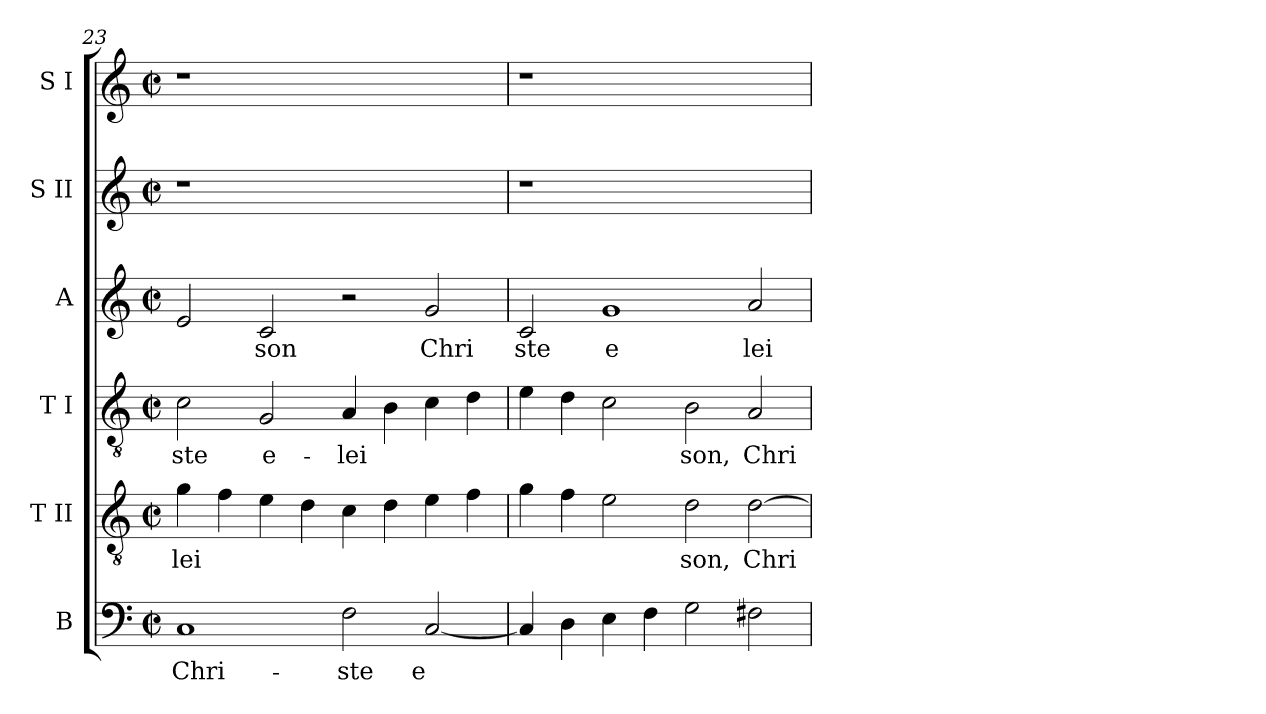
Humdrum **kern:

**kern	**text	**kern	**text	**kern	**text	**kern	**text	**kern	**kern
*part6	*part6	*part5	*part5	*part4	*part4	*part3	*part3	*part2	*part1
*staff6	*staff6	*staff5	*staff5	*staff4	*staff4	*staff3	*staff3	*staff2	*staff1
*I"B	*	*I"T II	*	*I"T I	*	*I"A	*	*I"S II	*I"S I
*I'B	*	*I'T II	*	*I'T I	*	*I'A	*	*I'S II	*I'S I
!!LO:LB:g=z
*clefF4	*	*clefGv2	*	*clefGv2	*	*clefG2	*	*clefG2	*clefG2
*k[]	*	*k[]	*	*k[]	*	*k[]	*	*k[]	*k[]
*C:	*	*C:	*	*C:	*	*C:	*	*C:	*C:
*M2/2	*	*M2/2	*	*M2/2	*	*M2/2	*	*M2/2	*M2/2
*met(c|)	*	*met(c|)	*	*met(c|)	*	*met(c|)	*	*met(c|)	*met(c|)
=23	=23	=23	=23	=23	=23	=23	=23	=23	=23
!	!LO:LY:b:cj	!	!LO:LY:b:cj	!	!LO:LY:b:cj	!	!LO:LY:b:cj	!	!
1C	Chri-	4g\	-lei	2c\	ste	2e/	.	1r	1r
!	!	!	!LO:LY:b:cj	!	!	!	!	!	!
.	.	4f\	.	.	.	.	.	.	.
!	!	!	!LO:LY:b:cj	!	!LO:LY:b:cj	!	!LO:LY:b:cj	!	!
.	.	4e\	.	2G/	e-	2c/	son	.	.
!	!	!	!LO:LY:b:cj	!	!	!	!	!	!
.	.	4d\	.	.	.	.	.	.	.
!	!LO:LY:b:cj	!	!LO:LY:b:cj	!	!LO:LY:b:cj	!	!	!	!
2F\	-ste	4c\	.	4A/	-lei-	2r	.	1ryy	1ryy
!	!	!	!LO:LY:b:cj	!	!LO:LY:b:cj	!	!	!	!
.	.	4d\	.	4B\	--	.	.	.	.
!	!LO:LY:b:cj	!	!LO:LY:b:cj	!	!LO:LY:b:cj	!	!LO:LY:b:cj	!	!
[<2C/	e-	4e\	.	4c\	--	2g/	Chri	.	.
!	!	!	!LO:LY:b:cj	!	!LO:LY:b:cj	!	!	!	!
.	.	4f\	.	4d\	--	.	.	.	.
=24	=24	=24	=24	=24	=24	=24	=24	=24	=24
!	!LO:LY:b:cj	!	!LO:LY:b:cj	!	!LO:LY:b:cj	!	!LO:LY:b:cj	!	!
4C/]	--	4g\	.	4e\	--	2c/	ste	1r	1r
!	!LO:LY:b:cj	!	!LO:LY:b:cj	!	!LO:LY:b:cj	!	!	!	!
4D\	--	4f\	.	4d\	--	.	.	.	.
!	!LO:LY:b:cj	!	!LO:LY:b:cj	!	!LO:LY:b:cj	!	!LO:LY:b:cj	!	!
4E\	--	2e\	.	2c\	--	1g	e	.	.
!	!LO:LY:b:cj	!	!	!	!	!	!	!	!
4F\	--	.	.	.	.	.	.	.	.
!	!LO:LY:b:cj	!	!LO:LY:b:cj	!	!LO:LY:b:cj	!	!	!	!
2G\	--	2d\	son,	2B\	-son,	.	.	1ryy	1ryy
!	!LO:LY:b:cj	!	!LO:LY:b:cj	!	!LO:LY:b:cj	!	!LO:LY:b:cj	!	!
2F#X\	--	[>2d\	Chri	2A/	Chri-	2a/	lei	.	.
=	=	=	=	=	=	=	=	=	=
*-	*-	*-	*-	*-	*-	*-	*-	*-	*-
